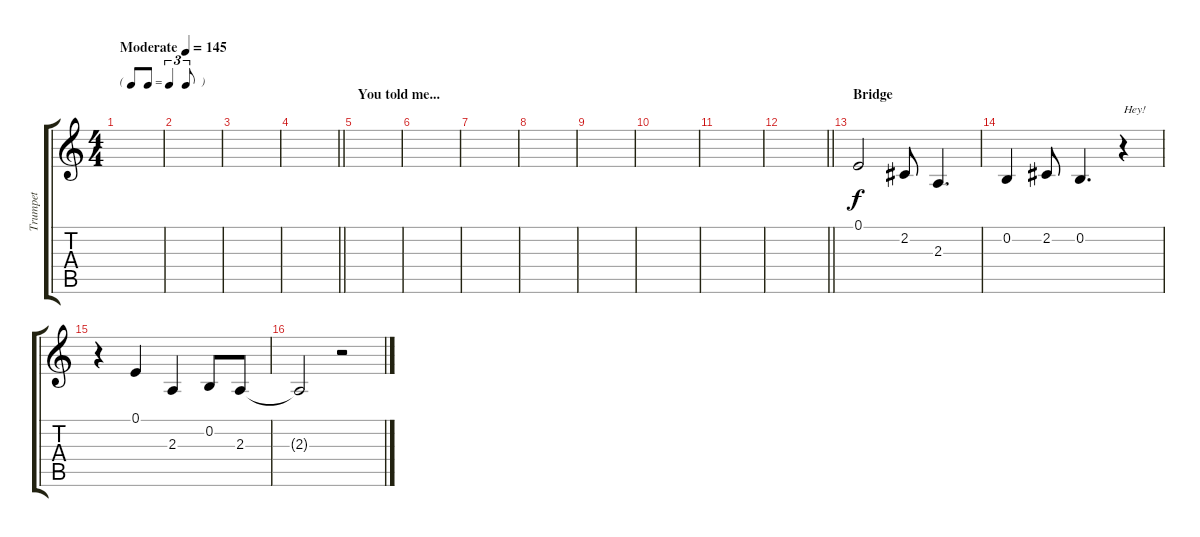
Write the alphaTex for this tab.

\track ("Trumpet" "Trumpet") {instrument trumpet}
\staff {score tabs}
\tuning (E4 B3 G3 D3 A2 E2) {hide}
\ts (4 4)
\tf triplet8th
\tempo (145 "Moderate")
\clef g2
\ks c
|
|
|
\barLineRight lightlight
|
\section ("" "You told me...")
|
|
|
|
|
|
|
\barLineRight lightlight
|
\section ("" "Bridge")
0.1.2 2.2.8 2.3.4{d} |
0.2.4 2.2.8 0.2.4{d} r.4{txt "Hey!"} |
r.4 0.1.4 2.3.4 0.2.8 2.3.8 |
2.3{t}.2 r.2
